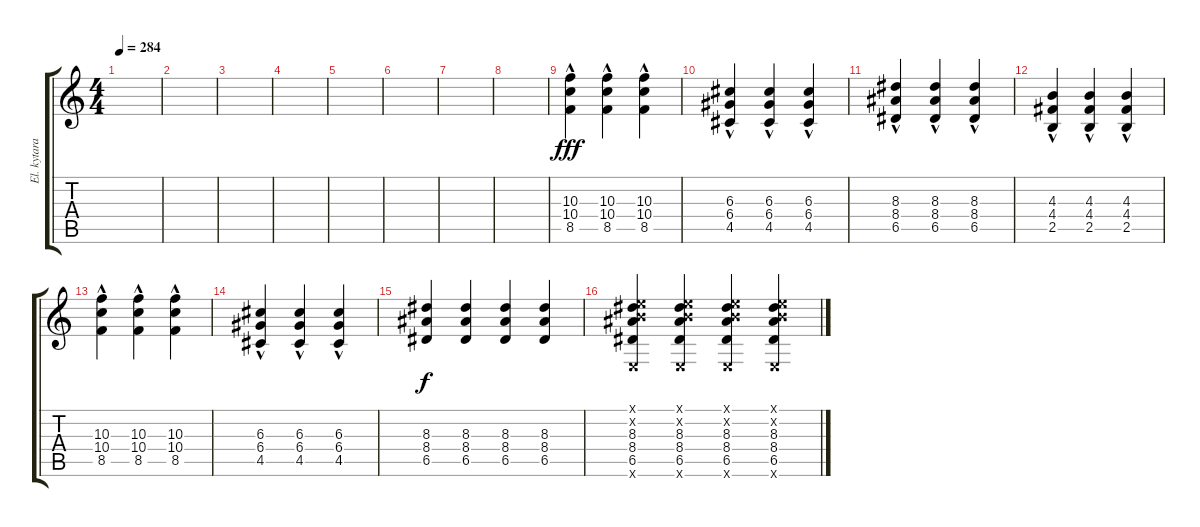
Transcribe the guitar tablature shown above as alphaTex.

\track ("El. kytara" "El. kytara") {instrument overdrivenguitar}
\staff {score tabs}
\tuning (E4 B3 G3 D3 A2 E2) {hide}
\ts (4 4)
\tempo 284
\clef g2
\ks c
|
|
|
|
|
|
|
|
(10.3{hac} 10.4{hac} 8.5{hac}).4{dy fff} (10.3{hac} 10.4{hac} 8.5{hac}).4 (10.3{hac} 10.4{hac} 8.5{hac}).4 |
(6.3{hac} 6.4{hac} 4.5{hac}).4 (6.3{hac} 6.4{hac} 4.5{hac}).4 (6.3{hac} 6.4{hac} 4.5{hac}).4 |
(8.3{hac} 8.4{hac} 6.5{hac}).4 (8.3{hac} 8.4{hac} 6.5{hac}).4 (8.3{hac} 8.4{hac} 6.5{hac}).4 |
(4.3{hac} 4.4{hac} 2.5{hac}).4 (4.3{hac} 4.4{hac} 2.5{hac}).4 (4.3{hac} 4.4{hac} 2.5{hac}).4 |
(10.3{hac} 10.4{hac} 8.5{hac}).4 (10.3{hac} 10.4{hac} 8.5{hac}).4 (10.3{hac} 10.4{hac} 8.5{hac}).4 |
(6.3{hac} 6.4{hac} 4.5{hac}).4 (6.3{hac} 6.4{hac} 4.5{hac}).4 (6.3{hac} 6.4{hac} 4.5{hac}).4 |
(8.3 8.4 6.5).4{dy f} (8.3 8.4 6.5).4 (8.3 8.4 6.5).4 (8.3 8.4 6.5).4 |
(0.1{x} 0.2{x} 8.3 8.4 6.5 0.6{x}).4 (0.1{x} 0.2{x} 8.3 8.4 6.5 0.6{x}).4 (0.1{x} 0.2{x} 8.3 8.4 6.5 0.6{x}).4 (0.1{x} 0.2{x} 8.3 8.4 6.5 0.6{x}).4
